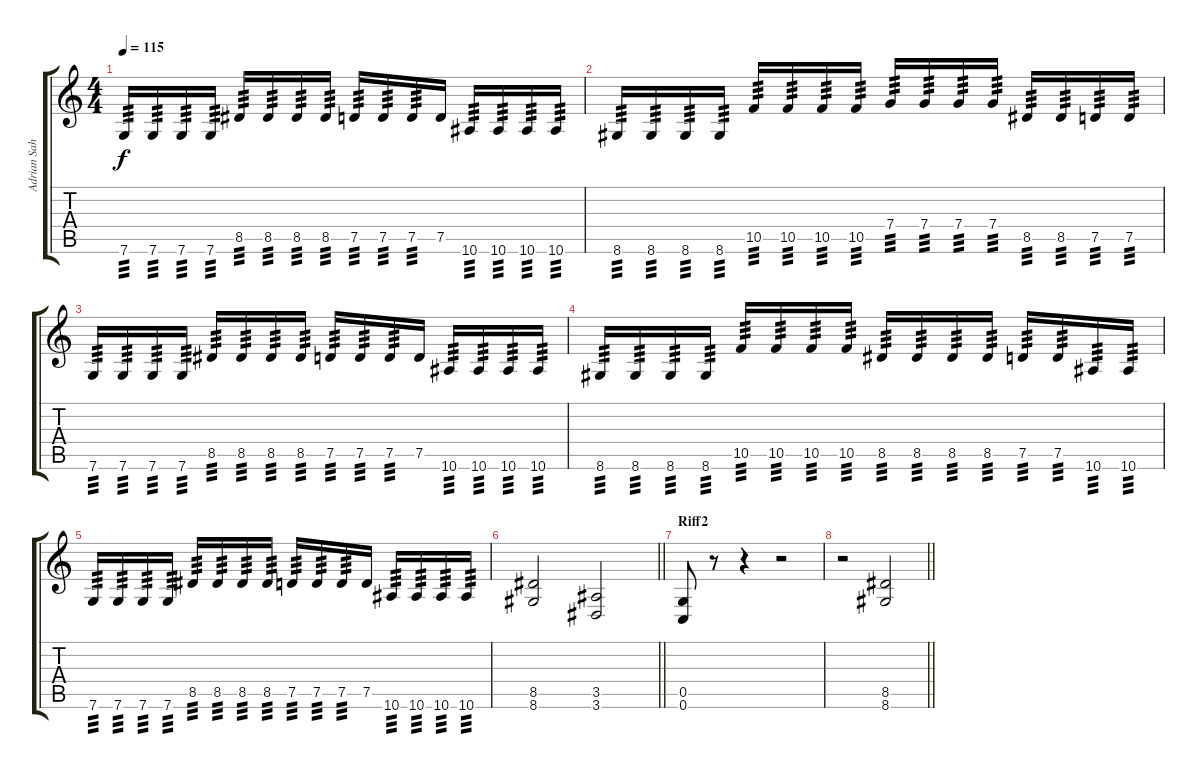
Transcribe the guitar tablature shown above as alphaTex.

\track ("Adrian Sahid" "Adrian Sah") {instrument distortionguitar}
\staff {score tabs}
\tuning (D4 A3 F3 C3 G2 C2) {hide}
\ts (4 4)
\tempo 115
\clef g2
\ks c
7.6.16{tp 3 dy f} 7.6.16{tp 3} 7.6.16{tp 3} 7.6.16{tp 3} 8.5.16{tp 3} 8.5.16{tp 3} 8.5.16{tp 3} 8.5.16{tp 3} 7.5.16{tp 3} 7.5.16{tp 3} 7.5.16{tp 3} 7.5.16 10.6.16{tp 3} 10.6.16{tp 3} 10.6.16{tp 3} 10.6.16{tp 3} |
8.6.16{tp 3} 8.6.16{tp 3} 8.6.16{tp 3} 8.6.16{tp 3} 10.5.16{tp 3} 10.5.16{tp 3} 10.5.16{tp 3} 10.5.16{tp 3} 7.4.16{tp 3} 7.4.16{tp 3} 7.4.16{tp 3} 7.4.16{tp 3} 8.5.16{tp 3} 8.5.16{tp 3} 7.5.16{tp 3} 7.5.16{tp 3} |
7.6.16{tp 3} 7.6.16{tp 3} 7.6.16{tp 3} 7.6.16{tp 3} 8.5.16{tp 3} 8.5.16{tp 3} 8.5.16{tp 3} 8.5.16{tp 3} 7.5.16{tp 3} 7.5.16{tp 3} 7.5.16{tp 3} 7.5.16 10.6.16{tp 3} 10.6.16{tp 3} 10.6.16{tp 3} 10.6.16{tp 3} |
8.6.16{tp 3} 8.6.16{tp 3} 8.6.16{tp 3} 8.6.16{tp 3} 10.5.16{tp 3} 10.5.16{tp 3} 10.5.16{tp 3} 10.5.16{tp 3} 8.5.16{tp 3} 8.5.16{tp 3} 8.5.16{tp 3} 8.5.16{tp 3} 7.5.16{tp 3} 7.5.16{tp 3} 10.6.16{tp 3} 10.6.16{tp 3} |
7.6.16{tp 3} 7.6.16{tp 3} 7.6.16{tp 3} 7.6.16{tp 3} 8.5.16{tp 3} 8.5.16{tp 3} 8.5.16{tp 3} 8.5.16{tp 3} 7.5.16{tp 3} 7.5.16{tp 3} 7.5.16{tp 3} 7.5.16 10.6.16{tp 3} 10.6.16{tp 3} 10.6.16{tp 3} 10.6.16{tp 3} |
\barLineRight lightlight
(8.5 8.6).2 (3.5 3.6).2 |
\section ("" "Riff2")
(0.5 0.6).8 r.8 r.4 r.2 |
\barLineRight lightlight
r.2 (8.5 8.6).2
